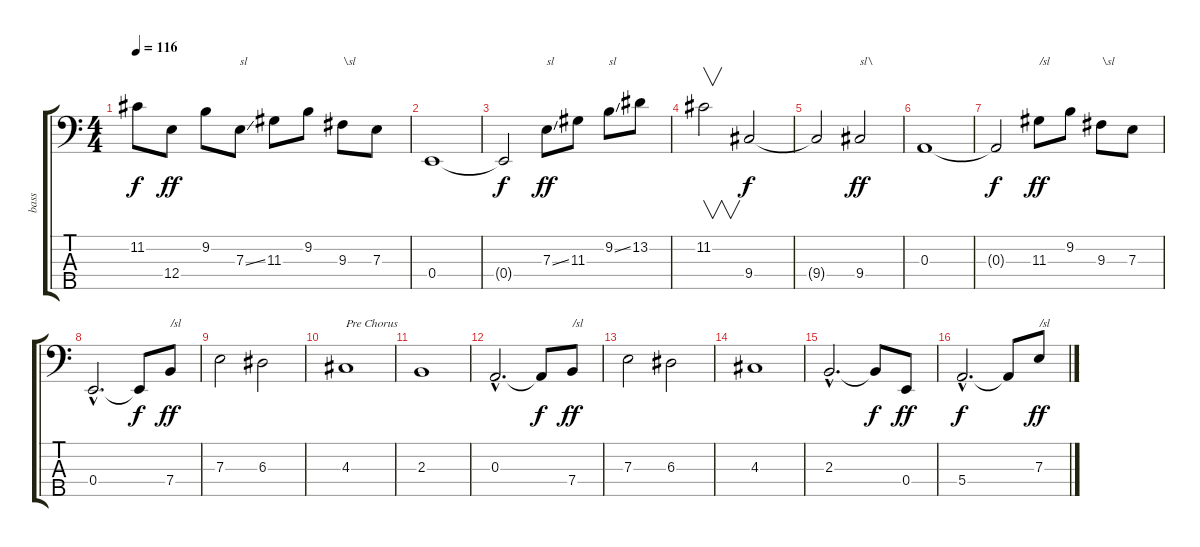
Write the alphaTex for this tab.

\track ("bass" "bass") {instrument fretlessbass}
\staff {score tabs}
\tuning (G2 D2 A1 E1 B0) {hide}
\ts (4 4)
\tempo 116
\clef f4
\ks c
11.2{t}.8{dy f} 12.4.8{dy ff} 9.2.8 7.3{ss}.8{txt "sl"} 11.3.8 9.2.8 9.3.8{txt "\\sl"} 7.3.8 |
0.4.1{txt " "} |
0.4{t}.2{dy f} 7.3{ss}.8{txt "sl" dy ff} 11.3.8 9.2{ss}.8{txt "sl"} 13.2.8 |
11.2.2{v} 9.4.2{dy f} |
9.4{t}.2 9.4.2{txt "sl\\" dy ff} |
0.3.1 |
0.3{t}.2{dy f} 11.3.8{txt "/sl" dy ff} 9.2.8 9.3.8{txt "\\sl"} 7.3.8 |
0.4{hac}.2{d} 0.4{t}.8{dy f} 7.4.8{txt "/sl" dy ff} |
7.3.2 6.3.2 |
4.3.1{txt "Pre Chorus"} |
2.3.1 |
0.3{hac}.2{d} 0.3{t}.8{dy f} 7.4.8{txt "/sl" dy ff} |
7.3.2 6.3.2 |
4.3.1 |
2.3{hac}.2{d} 2.3{t}.8{dy f} 0.4.8{dy ff} |
5.4{hac}.2{d dy f} 5.4{t}.8 7.3.8{txt "/sl" dy ff}
